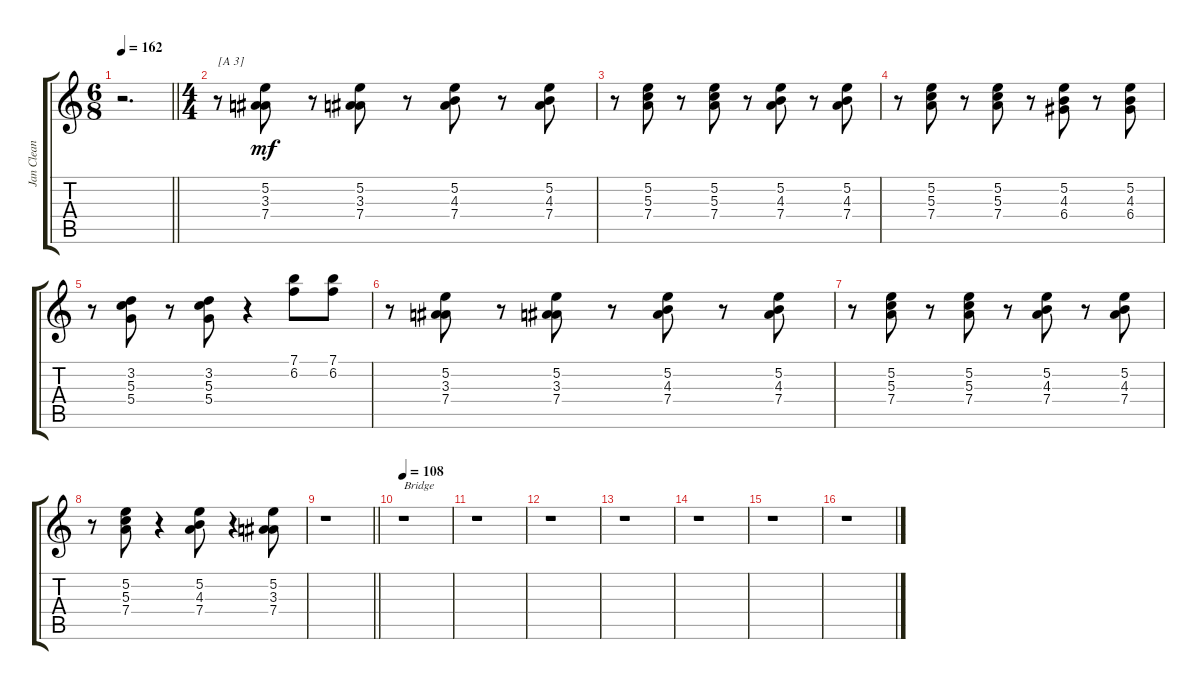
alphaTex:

\track ("Jan Clean" "Jan Clean") {instrument electricguitarjazz}
\staff {score tabs}
\tuning (E4 B3 G3 D3 A2 E2) {hide}
\ts (6 8)
\tempo 162
\clef g2
\barLineRight lightlight
\ks c
r.2{d dy mf} |
\ts (4 4)
r.8{txt "[A 3]"} (5.2 3.3 7.4).8 r.8 (5.2 3.3 7.4).8 r.8 (5.2 4.3 7.4).8 r.8 (5.2 4.3 7.4).8 |
r.8 (5.2 5.3 7.4).8 r.8 (5.2 5.3 7.4).8 r.8 (5.2 4.3 7.4).8 r.8 (5.2 4.3 7.4).8 |
r.8 (5.2 5.3 7.4).8 r.8 (5.2 5.3 7.4).8 r.8 (5.2 4.3 6.4).8 r.8 (5.2 4.3 6.4).8 |
r.8 (3.2 5.3 5.4).8 r.8 (3.2 5.3 5.4).8 r.4 (7.1 6.2).8 (7.1 6.2).8 |
r.8 (5.2 3.3 7.4).8 r.8 (5.2 3.3 7.4).8 r.8 (5.2 4.3 7.4).8 r.8 (5.2 4.3 7.4).8 |
r.8 (5.2 5.3 7.4).8 r.8 (5.2 5.3 7.4).8 r.8 (5.2 4.3 7.4).8 r.8 (5.2 4.3 7.4).8 |
r.8 (5.2 5.3 7.4).8 r.4 (5.2 4.3 7.4).8 r.4 (5.2 3.3 7.4).8 |
\barLineRight lightlight
r.1 |
\tempo 108
r.1{txt "Bridge"} |
r.1 |
r.1 |
r.1 |
r.1 |
r.1 |
r.1
